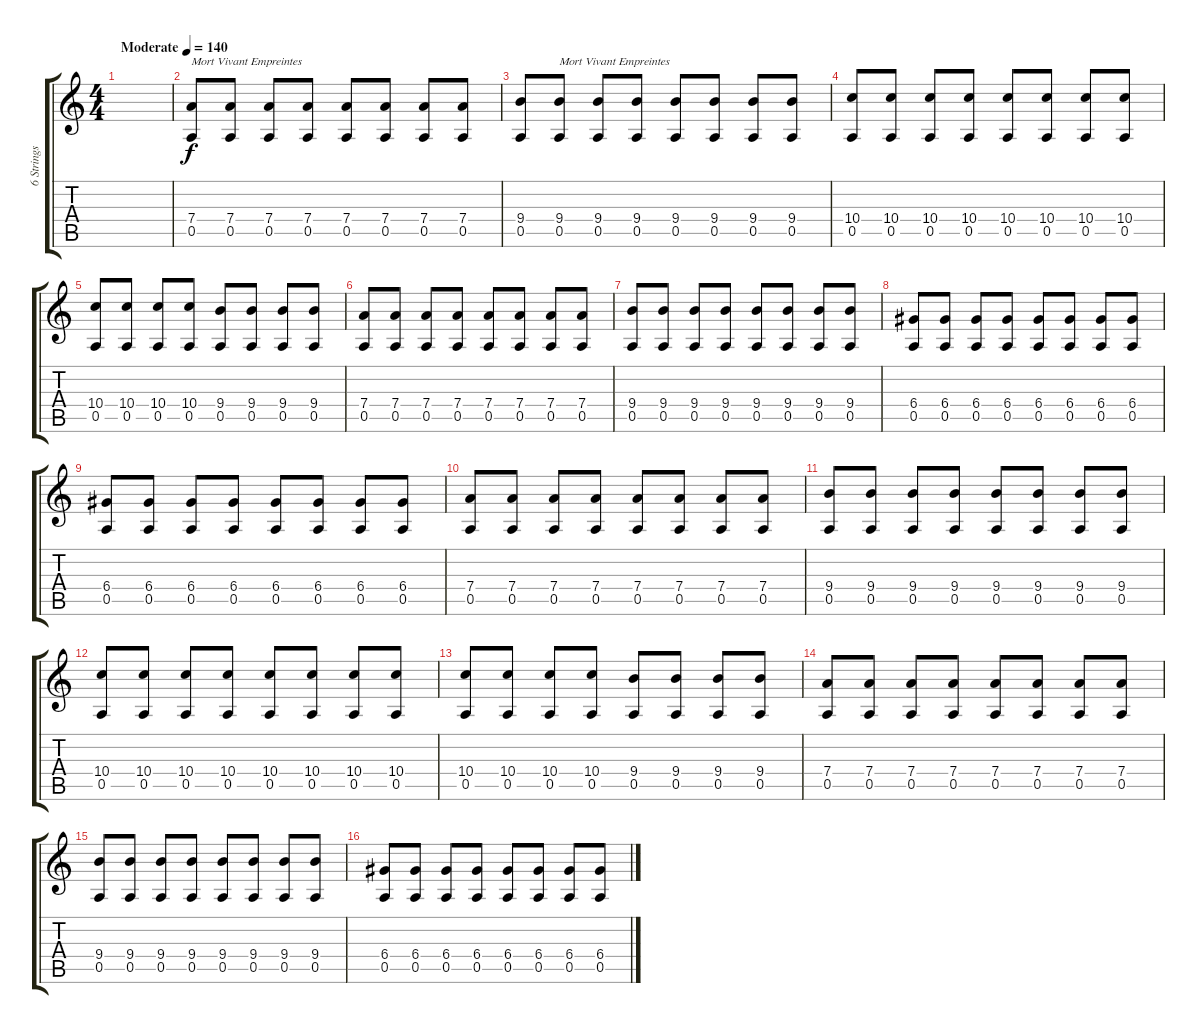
\track ("6 Strings Guitar Standard Tuning" "6 Strings ") {instrument distortionguitar}
\staff {score tabs}
\tuning (E4 B3 G3 D3 A2 E2) {hide}
\ts (4 4)
\tempo (140 "Moderate")
\clef g2
\ks c
|
(7.4 0.5).8{txt "Mort Vivant Empreintes"} (7.4 0.5).8 (7.4 0.5).8 (7.4 0.5).8 (7.4 0.5).8 (7.4 0.5).8 (7.4 0.5).8 (7.4 0.5).8 |
(9.4 0.5).8 (9.4 0.5).8{txt "Mort Vivant Empreintes"} (9.4 0.5).8 (9.4 0.5).8 (9.4 0.5).8 (9.4 0.5).8 (9.4 0.5).8 (9.4 0.5).8 |
(10.4 0.5).8 (10.4 0.5).8 (10.4 0.5).8 (10.4 0.5).8 (10.4 0.5).8 (10.4 0.5).8 (10.4 0.5).8 (10.4 0.5).8 |
(10.4 0.5).8 (10.4 0.5).8 (10.4 0.5).8 (10.4 0.5).8 (9.4 0.5).8 (9.4 0.5).8 (9.4 0.5).8 (9.4 0.5).8 |
(7.4 0.5).8 (7.4 0.5).8 (7.4 0.5).8 (7.4 0.5).8 (7.4 0.5).8 (7.4 0.5).8 (7.4 0.5).8 (7.4 0.5).8 |
(9.4 0.5).8 (9.4 0.5).8 (9.4 0.5).8 (9.4 0.5).8 (9.4 0.5).8 (9.4 0.5).8 (9.4 0.5).8 (9.4 0.5).8 |
(6.4 0.5).8 (6.4 0.5).8 (6.4 0.5).8 (6.4 0.5).8 (6.4 0.5).8 (6.4 0.5).8 (6.4 0.5).8 (6.4 0.5).8 |
(6.4 0.5).8 (6.4 0.5).8 (6.4 0.5).8 (6.4 0.5).8 (6.4 0.5).8 (6.4 0.5).8 (6.4 0.5).8 (6.4 0.5).8 |
(7.4 0.5).8 (7.4 0.5).8 (7.4 0.5).8 (7.4 0.5).8 (7.4 0.5).8 (7.4 0.5).8 (7.4 0.5).8 (7.4 0.5).8 |
(9.4 0.5).8 (9.4 0.5).8 (9.4 0.5).8 (9.4 0.5).8 (9.4 0.5).8 (9.4 0.5).8 (9.4 0.5).8 (9.4 0.5).8 |
(10.4 0.5).8 (10.4 0.5).8 (10.4 0.5).8 (10.4 0.5).8 (10.4 0.5).8 (10.4 0.5).8 (10.4 0.5).8 (10.4 0.5).8 |
(10.4 0.5).8 (10.4 0.5).8 (10.4 0.5).8 (10.4 0.5).8 (9.4 0.5).8 (9.4 0.5).8 (9.4 0.5).8 (9.4 0.5).8 |
(7.4 0.5).8 (7.4 0.5).8 (7.4 0.5).8 (7.4 0.5).8 (7.4 0.5).8 (7.4 0.5).8 (7.4 0.5).8 (7.4 0.5).8 |
(9.4 0.5).8 (9.4 0.5).8 (9.4 0.5).8 (9.4 0.5).8 (9.4 0.5).8 (9.4 0.5).8 (9.4 0.5).8 (9.4 0.5).8 |
(6.4 0.5).8 (6.4 0.5).8 (6.4 0.5).8 (6.4 0.5).8 (6.4 0.5).8 (6.4 0.5).8 (6.4 0.5).8 (6.4 0.5).8
